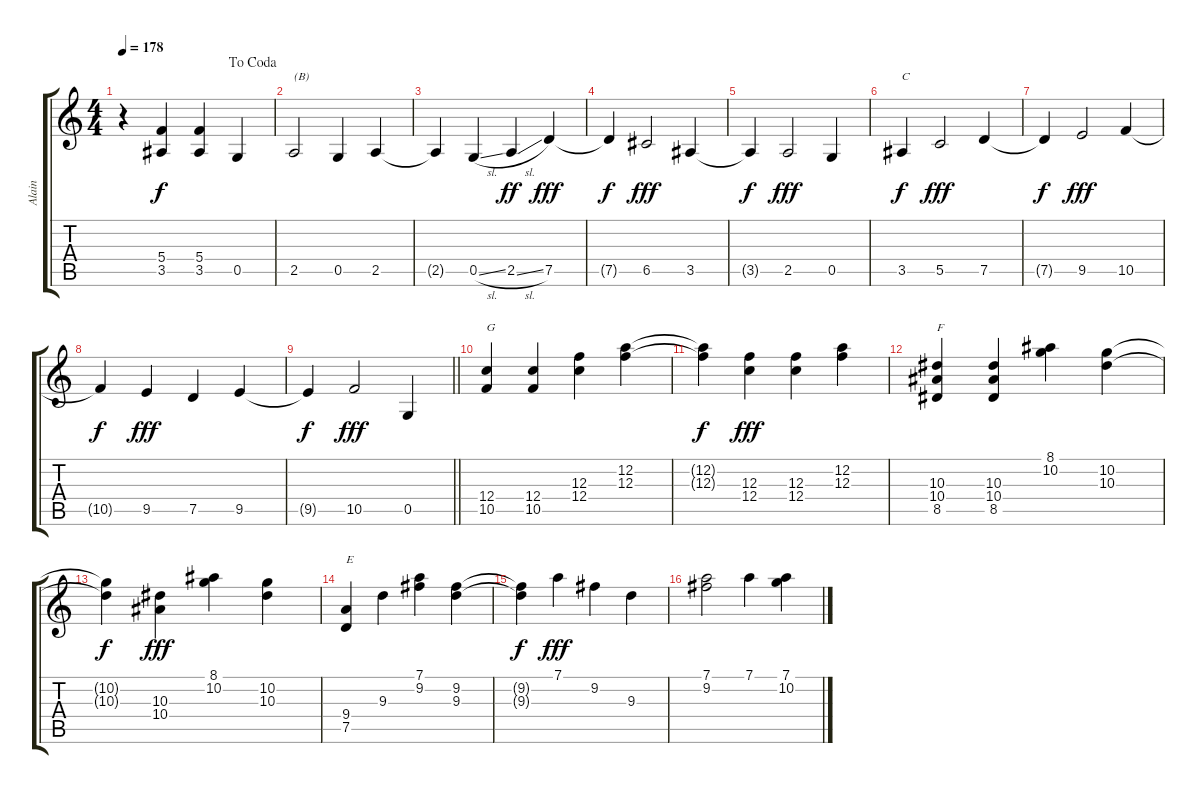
\track ("Alain" "Alain") {instrument overdrivenguitar}
\staff {score tabs}
\tuning (D4 A3 F3 C3 G2 D2) {hide}
\ts (4 4)
\jump dacoda
\tempo 178
\clef g2
\ks c
r.4{dy f} (5.4 3.5).4 (5.4 3.5).4 0.5.4 |
2.5.2{txt "(B)"} 0.5.4 2.5.4 |
2.5{t}.4 0.5{sl}.4 2.5{sl}.4{dy ff} 7.5.4{dy fff} |
7.5{t}.4{dy f} 6.5.2{dy fff} 3.5.4 |
3.5{t}.4{dy f} 2.5.2{dy fff} 0.5.4 |
3.5.4{txt "C" dy f} 5.5.2{dy fff} 7.5.4 |
7.5{t}.4{dy f} 9.5.2{dy fff} 10.5.4 |
10.5{t}.4{dy f} 9.5.4{dy fff} 7.5.4 9.5.4 |
\barLineRight lightlight
9.5{t}.4{dy f} 10.5.2{dy fff} 0.5.4 |
(12.4 10.5).4{txt "G"} (12.4 10.5).4 (12.3 12.4).4 (12.2 12.3).4 |
(12.2{t} 12.3{t}).4{dy f} (12.3 12.4).4{dy fff} (12.3 12.4).4 (12.2 12.3).4 |
(10.3 10.4 8.5).4{txt "F"} (10.3 10.4 8.5).4 (8.1 10.2).4 (10.2 10.3).4 |
(10.2{t} 10.3{t}).4{dy f} (10.3 10.4).4{dy fff} (8.1 10.2).4 (10.2 10.3).4 |
(9.4 7.5).4{txt "E"} 9.3.4 (7.1 9.2).4 (9.2 9.3).4 |
(9.2{t} 9.3{t}).4{dy f} 7.1.4{dy fff} 9.2.4 9.3.4 |
(7.1 9.2).2 7.1.4 (7.1 10.2).4
